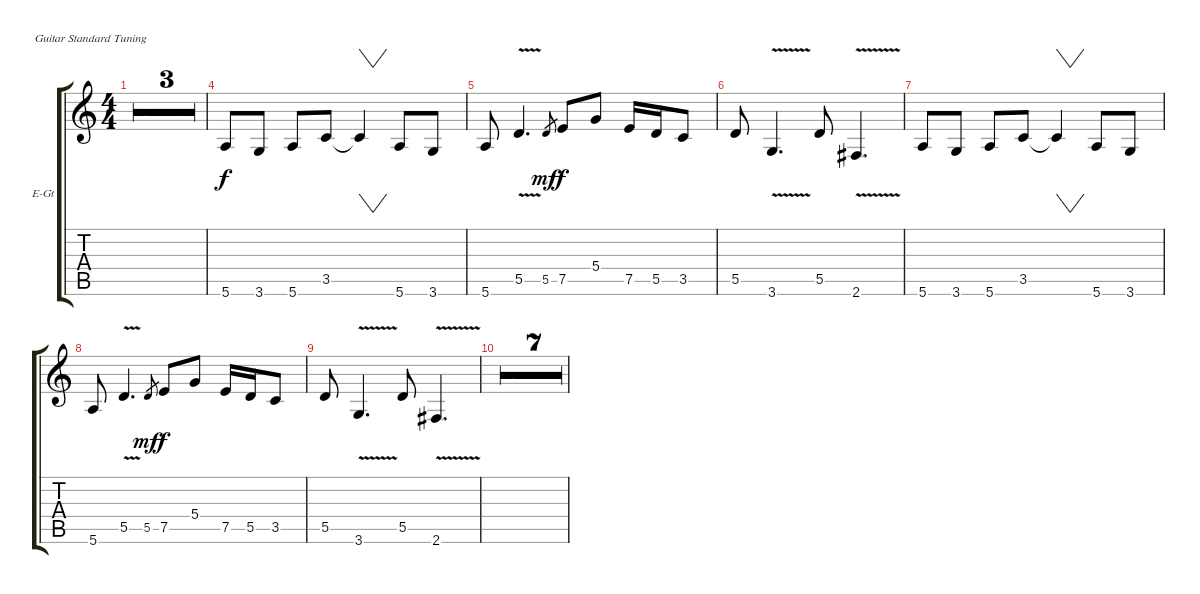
\bracketExtendMode groupsimilarinstruments
\firstSystemTrackNameOrientation horizontal
\otherSystemsTrackNameOrientation horizontal
\track ("fills" "E-Gt") {multiBarRest instrument distortionguitar}
\staff {score tabs}
\tuning (E4 B3 G3 D3 A2 E2)
\ts (4 4)
\tempo 132
\clef g2
\ks c
r.4{dy f} r.2{d} |
r.4 r.2{d} |
r.4 r.2{d} |
5.6.8 3.6.8 5.6.8 3.5.8 3.5{t}.4{vw} 5.6.8 3.6.8 |
5.6.8 5.5{v}.4{d} 5.5.8{gr dy mf} 7.5.8{dy f} 5.4.8 7.5.16 5.5.16 3.5.8 |
5.5.8 3.6{v}.4{d} 5.5.8 2.6{v}.4{d} |
5.6.8 3.6.8 5.6.8 3.5.8 3.5{t}.4{vw} 5.6.8 3.6.8 |
5.6.8 5.5{v}.4{d} 5.5.8{gr dy mf} 7.5.8{dy f} 5.4.8 7.5.16 5.5.16 3.5.8 |
5.5.8 3.6{v}.4{d} 5.5.8 2.6{v}.4{d} |
r.4 r.2{d} |
r.4 r.2{d} |
r.4 r.2{d} |
r.4 r.2{d} |
r.4 r.2{d} |
r.4 r.2{d} |
r.4 r.2{d}
